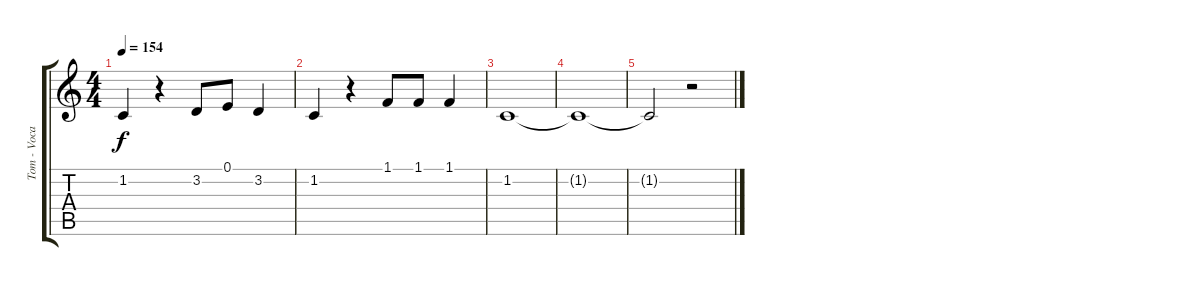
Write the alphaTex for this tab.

\track ("Tom - Vocals" "Tom - Voca") {instrument synthbrass2}
\staff {score tabs}
\tuning (E4 B3 G3 D3 A2 E2) {hide}
\ts (4 4)
\tempo 154
\clef g2
\ks c
1.2.4{dy f} r.4 3.2.8 0.1.8 3.2.4 |
1.2.4 r.4 1.1.8 1.1.8 1.1.4 |
1.2.1 |
1.2{t}.1 |
1.2{t}.2 r.2
